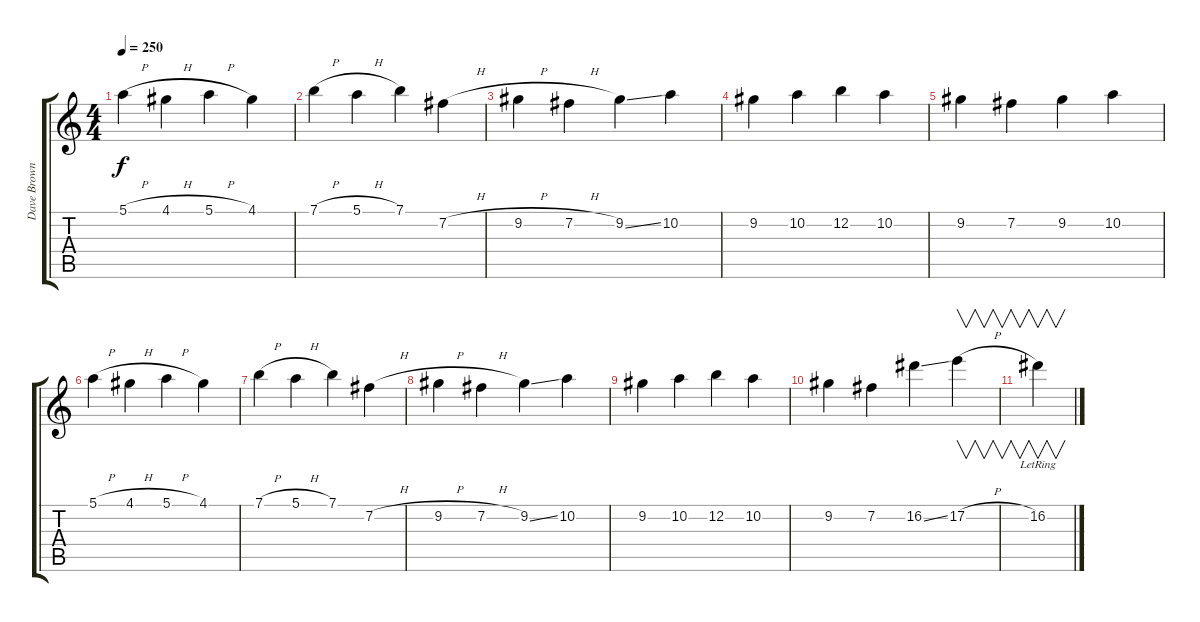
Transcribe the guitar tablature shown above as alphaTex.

\track ("Dave Brownsound" "Dave Brown") {instrument overdrivenguitar}
\staff {score tabs}
\tuning (E4 B3 G3 D3 A2 E2) {hide}
\ts (4 4)
\tempo 250
\clef g2
\ks c
5.1{h}.4{dy f instrument overdrivenguitar} 4.1{h}.4 5.1{h}.4 4.1.4 |
7.1{h}.4 5.1{h}.4 7.1.4 7.2{h}.4 |
9.2{h}.4 7.2{h}.4 9.2{ss}.4 10.2.4 |
9.2.4 10.2.4 12.2.4 10.2.4 |
9.2.4 7.2.4 9.2.4 10.2.4 |
5.1{h}.4 4.1{h}.4 5.1{h}.4 4.1.4 |
7.1{h}.4 5.1{h}.4 7.1.4 7.2{h}.4 |
9.2{h}.4 7.2{h}.4 9.2{ss}.4 10.2.4 |
9.2.4 10.2.4 12.2.4 10.2.4 |
9.2.4 7.2.4 16.2{ss}.4 17.2{h}.4{v} |
16.2{lr}.4{v}
